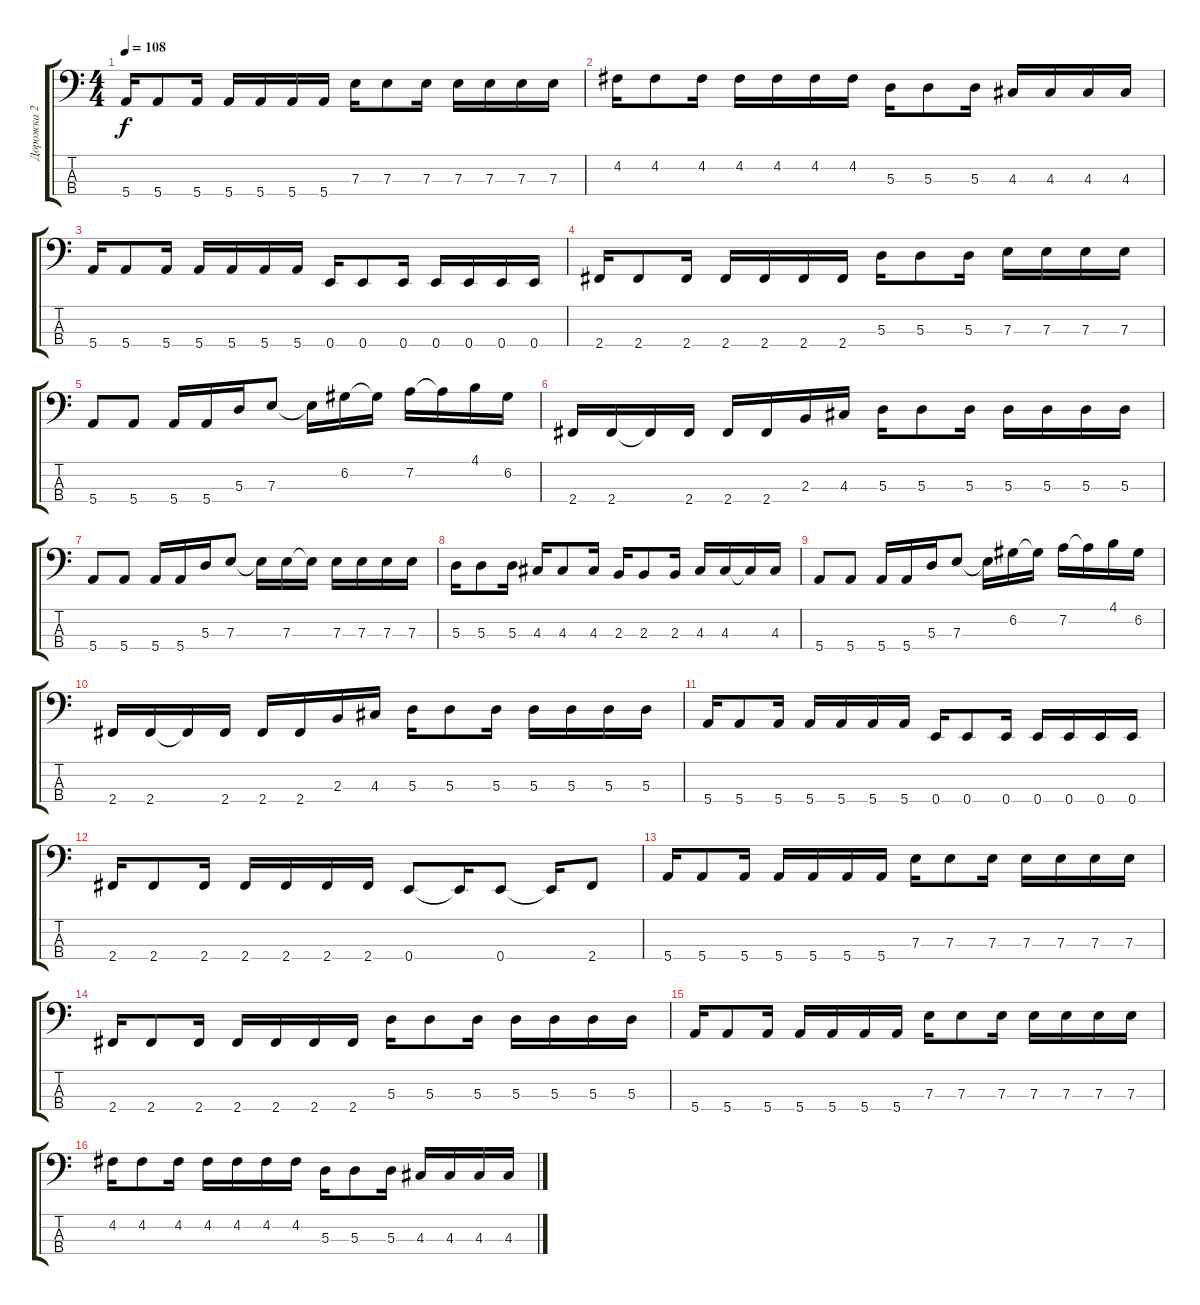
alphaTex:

\track ("Дорожка 2" "Дорожка 2") {instrument electricbassfinger}
\staff {score tabs}
\tuning (G2 D2 A1 E1) {hide}
\ts (4 4)
\tempo 108
\clef f4
\ks c
5.4.16{dy f} 5.4.8 5.4.16 5.4.16 5.4.16 5.4.16 5.4.16 7.3.16 7.3.8 7.3.16 7.3.16 7.3.16 7.3.16 7.3.16 |
4.2.16 4.2.8 4.2.16 4.2.16 4.2.16 4.2.16 4.2.16 5.3.16 5.3.8 5.3.16 4.3.16 4.3.16 4.3.16 4.3.16 |
5.4.16 5.4.8 5.4.16 5.4.16 5.4.16 5.4.16 5.4.16 0.4.16 0.4.8 0.4.16 0.4.16 0.4.16 0.4.16 0.4.16 |
2.4.16 2.4.8 2.4.16 2.4.16 2.4.16 2.4.16 2.4.16 5.3.16 5.3.8 5.3.16 7.3.16 7.3.16 7.3.16 7.3.16 |
5.4.8 5.4.8 5.4.16 5.4.16 5.3.16 7.3.8 7.3{t}.16 6.2.16 6.2{t}.16 7.2.16 7.2{t}.16 4.1.16 6.2.16 |
2.4.16 2.4.16 2.4{t}.16 2.4.16 2.4.16 2.4.16 2.3.16 4.3.16 5.3.16 5.3.8 5.3.16 5.3.16 5.3.16 5.3.16 5.3.16 |
5.4.8 5.4.8 5.4.16 5.4.16 5.3.16 7.3.8 7.3{t}.16 7.3.16 7.3{t}.16 7.3.16 7.3.16 7.3.16 7.3.16 |
5.3.16 5.3.8 5.3.16 4.3.16 4.3.8 4.3.16 2.3.16 2.3.8 2.3.16 4.3.16 4.3.16 4.3{t}.16 4.3.16 |
5.4.8 5.4.8 5.4.16 5.4.16 5.3.16 7.3.8 7.3{t}.16 6.2.16 6.2{t}.16 7.2.16 7.2{t}.16 4.1.16 6.2.16 |
2.4.16 2.4.16 2.4{t}.16 2.4.16 2.4.16 2.4.16 2.3.16 4.3.16 5.3.16 5.3.8 5.3.16 5.3.16 5.3.16 5.3.16 5.3.16 |
5.4.16 5.4.8 5.4.16 5.4.16 5.4.16 5.4.16 5.4.16 0.4.16 0.4.8 0.4.16 0.4.16 0.4.16 0.4.16 0.4.16 |
2.4.16 2.4.8 2.4.16 2.4.16 2.4.16 2.4.16 2.4.16 0.4.8 0.4{t}.16 0.4.8 0.4{t}.16 2.4.8 |
5.4.16 5.4.8 5.4.16 5.4.16 5.4.16 5.4.16 5.4.16 7.3.16 7.3.8 7.3.16 7.3.16 7.3.16 7.3.16 7.3.16 |
2.4.16 2.4.8 2.4.16 2.4.16 2.4.16 2.4.16 2.4.16 5.3.16 5.3.8 5.3.16 5.3.16 5.3.16 5.3.16 5.3.16 |
5.4.16 5.4.8 5.4.16 5.4.16 5.4.16 5.4.16 5.4.16 7.3.16 7.3.8 7.3.16 7.3.16 7.3.16 7.3.16 7.3.16 |
4.2.16 4.2.8 4.2.16 4.2.16 4.2.16 4.2.16 4.2.16 5.3.16 5.3.8 5.3.16 4.3.16 4.3.16 4.3.16 4.3.16
